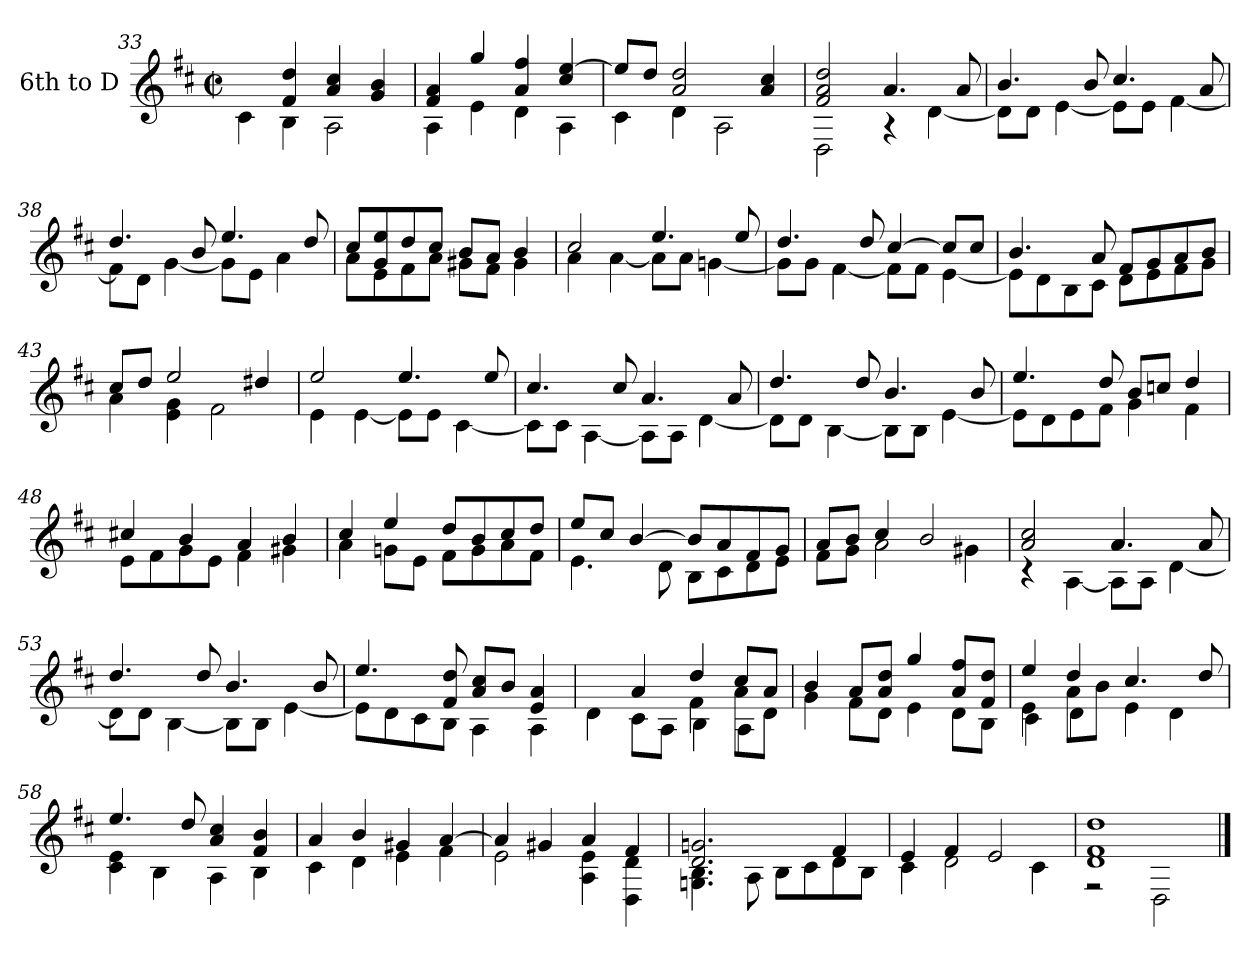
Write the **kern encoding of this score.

**kern
*part1
*staff1
*I"6th to D
*clefG2
*ITrd7c12
*k[f#c#]
*D:
*M2/2
*met(c|)
=33
*^
4ryy	4C#i\
4F#i/ 4di	4BBi\
4Ai/ 4c#i	2AAi\
4Gi/ 4Bi	.
=34	=34
4F#i/ 4Ai	4AAi\
4gi/	4Ei\
4Ai/ 4f#i	4Di\
4c#i/ [>4ei	4AAi\
=35	=35
8ei/L]	4C#i\
8di/J	.
2Ai/ 2di	4Di\
.	2AAi\
4Ai/ 4c#i	.
=36	=36
2F#i/ 2Ai 2di	2DDi\
4.Ai/	4r
.	[<4Di\
8Ai/	.
!!LO:LB:g=z	!!
=37	=37
4.Bi/	8Di\L]
.	8Di\J
.	[<4Ei\
8Bi/	.
4.c#i/	8Ei\L]
.	8Ei\J
.	[<4F#i\
8Ai/	.
=38	=38
4.di/	8F#i\L]
.	8Di\J
.	[<4Gi\
8Bi/	.
4.ei/	8Gi\L]
.	8Ei\J
.	4Ai\
8di/	.
=39	=39
8c#i/L	8Ai\L
8Gi/ 8ei	8Ei\
8di/	8F#i\
8c#i/J	8Ai\J
8Bi/L	8G#Xi\L
8Ai/J	8F#i\J
4Bi/	4G#i\
=40	=40
2c#i/	4Ai\
.	[<4Ai\
4.ei/	8Ai\L]
.	8Ai\J
.	[<4Gni\
8ei/	.
=41	=41
4.di/	8Gi\L]
.	8Gi\J
.	[<4F#i\
8di/	.
[>4c#i/	8F#i\L]
.	8F#i\J
8c#i/L]	[<4Ei\
8c#i/J	.
!!LO:LB:g=z	!!
=42	=42
4.Bi/	8Ei\L]
.	8Di\
.	8BBi\
8Ai/	8C#i\J
8F#i/L	8Di\L
8Gi/	8Ei\
8Ai/	8F#i\
8Bi/J	8Gi\J
=43	=43
8c#i/L	4Ai\
8di/J	.
2ei/	4Ei\ 4Gi
.	2F#i\
4d#Xi/	.
=44	=44
2ei/	4Ei\
.	[<4Ei\
4.ei/	8Ei\L]
.	8Ei\J
.	[<4C#i\
8ei/	.
=45	=45
4.c#i/	8C#i\L]
.	8C#i\J
.	[<4AAi\
8c#i/	.
4.Ai/	8AAi\L]
.	8AAi\J
.	[<4Di\
8Ai/	.
=46	=46
4.di/	8Di\L]
.	8Di\J
.	[<4BBi\
8di/	.
4.Bi/	8BBi\L]
.	8BBi\J
.	[<4Ei\
8Bi/	.
!!LO:LB:g=z	!!
=47	=47
4.ei/	8Ei\L]
.	8Di\
.	8Ei\
8di/	8F#i\J
8Bi/L	4Gi\
8cni/J	.
4di/	4F#i\
=48	=48
4c#Xi/	8Ei\L
.	8F#i\
4Bi/	8Gi\
.	8Ei\J
4Ai/	4F#i\
4Bi/	4G#Xi\
=49	=49
4c#i/	4Ai\
4ei/	8Gni\L
.	8Ei\J
8di/L	8F#i\L
8Bi/	8Gi\
8c#i/	8Ai\
8di/J	8F#i\J
=50	=50
8ei/L	4.Ei\
8c#i/J	.
[>4Bi/	.
.	8Di\
8Bi/L]	8BBi\L
8Ai/	8C#i\
8F#i/	8Di\
8Gi/J	8Ei\J
=51	=51
8Ai/L	8F#i\L
8Bi/J	8Gi\J
4c#i/	2Ai\
2Bi/	.
.	4G#Xi\
=52	=52
2Ai/ 2c#i	4r
.	[<4AAi\
4.Ai/	8AAi\L]
.	8AAi\J
.	[<4Di\
8Ai/	.
!!LO:LB:g=z	!!
=53	=53
4.di/	8Di\L]
.	8Di\J
.	[<4BBi\
8di/	.
4.Bi/	8BBi\L]
.	8BBi\J
.	[<4Ei\
8Bi/	.
=54	=54
4.ei/	8Ei\L]
.	8Di\
.	8C#i\
8F#i/ 8di	8BBi\J
8Ai/ 8c#iL	4AAi\
8Bi/J	.
4Ei/ 4Ai	4AAi\
=55	=55
*	*^
4Di\	4ryy	2ryy
4Ai/	8C#i\L	.
.	8AAi\J	.
4di/	4F#i\	4BBi\
8c#i/L	8Ai\L	4AAi\
8Ai/J	8Di\J	.
*	*v	*v
=56	=56
4Bi/	4Gi\
8Ai/L	8F#i\L
8Ai/ 8diJ	8Di\J
4gi/	4Ei\
8Ai/ 8f#iL	8Di\L
8F#i/ 8diJ	8BBi\J
=57	=57
*	*^
4ei/	4Ei\	4C#i\
4di/	8Ai\L	4Di\
.	8Bi\J	.
4.c#i/	4Ei\	2ryy
.	4Di\	.
8di/	.	.
*	*v	*v
!!LO:LB:g=z
=58	=58
4.ei/	4C#i\ 4Ei
.	4BBi\
8di/	.
4Ai/ 4c#i	4AAi\
4F#i/ 4Bi	4BBi\
=59	=59
4Ai/	4C#i\
4Bi/	4Di\
4G#Xi/	4Ei\
[>4Ai/	4F#i\
=60	=60
4Ai/]	2Ei\
4G#Xi/	.
4Ai/	4AAi\ 4Ei
4F#i/	4DDi\ 4Di
=61	=61
2.Di/ 2.Gni	4.GGni\ 4.BBi
.	8AAi\
.	8BBi\L
.	8C#i\
4F#i/	8Di\
.	8BBi\J
=62	=62
4Ei/	4C#i\
4F#i/	2Di\
2Ei/	.
.	4C#i\
=63	=63
1Di 1F#i 1di	2r
.	2DDi\
*v	*v
==
*-
